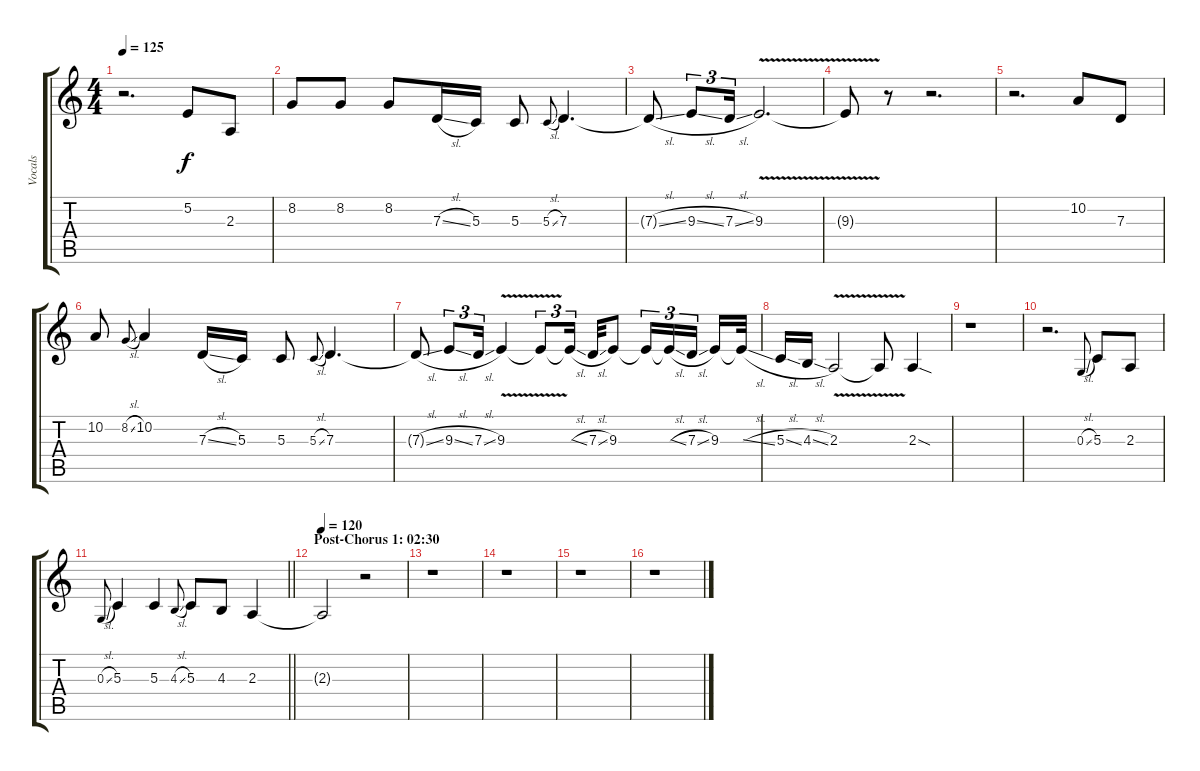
\track ("Vocals" "Vocals") {instrument lead2sawtooth}
\staff {score tabs}
\tuning (E4 B3 G3 D3 A2 E2) {hide}
\ts (4 4)
\tempo 125
\clef g2
\ks c
r.2{d dy f} 5.2.8 2.3.8 |
8.2.8 8.2.8 8.2.8 7.3{sl}.16 5.3.16 5.3.8 5.3{sl}.8{gr onbeat} 7.3.4{d} |
7.3{sl t}.8 9.3{sl}.8{tu (3 2)} 7.3{sl}.16{tu (3 2)} 9.3{v}.2{d} |
9.3{t}.8 r.8 r.2{d} |
r.2{d} 10.2.8 7.3.8 |
10.2.8 8.2{sl}.8{gr onbeat} 10.2.4 7.3{sl}.16 5.3.16 5.3.8 5.3{sl}.8{gr onbeat} 7.3.4{d} |
7.3{sl t}.8 9.3{sl}.8{tu (3 2)} 7.3{sl}.16{tu (3 2)} 9.3{v}.4 9.3{t}.8{tu (3 2)} 9.3{sl t}.16{tu (3 2) beam splitsecondary} 7.3{sl}.32 9.3.8 9.3{t}.16{tu (3 2)} 9.3{sl t}.16{tu (3 2)} 7.3{sl}.16{tu (3 2) beam splitsecondary} 9.3.16 9.3{sl t}.32 |
5.3{sl}.16 4.3{sl}.16 2.3{v}.2 2.3{t}.8 2.3{sod}.4 |
r.1 |
r.2{d} 0.3{sl}.8{gr onbeat} 5.3.8 2.3.8 |
\barLineRight lightlight
0.3{sl}.8{gr onbeat} 5.3.4 5.3.4 4.3{sl}.8{gr onbeat} 5.3.8 4.3.8 2.3.4 |
\section ("" "Post-Chorus 1: 02:30")
\tempo 120
2.3{t}.2 r.2 |
r.1 |
r.1 |
r.1 |
r.1
